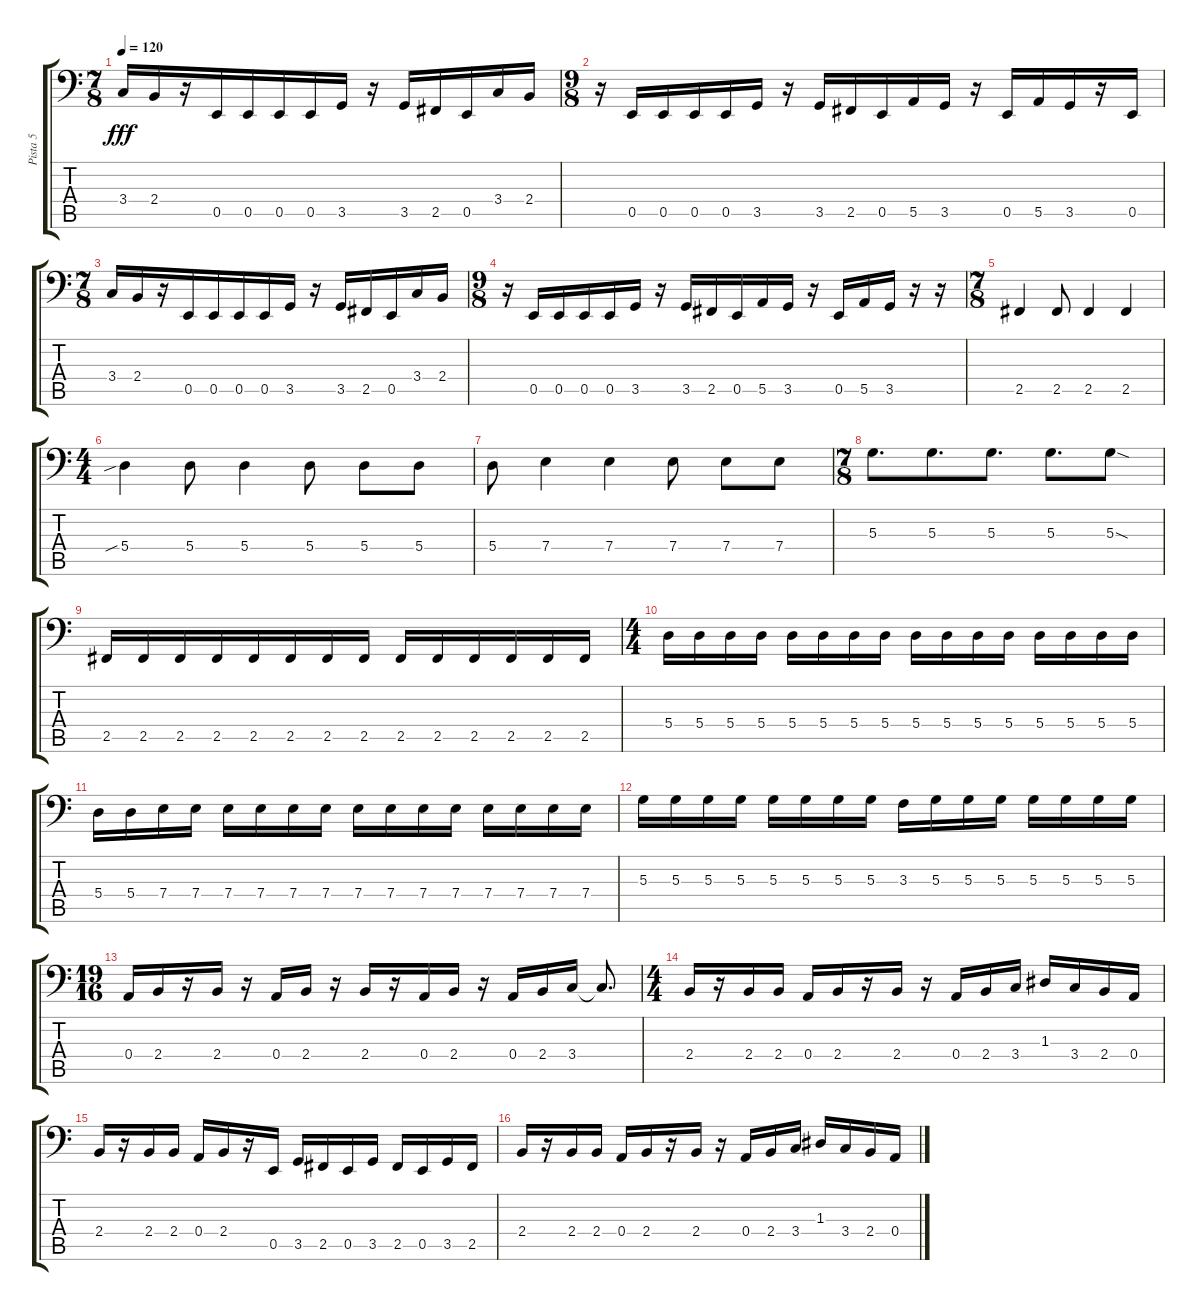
\track ("Pista 5" "Pista 5") {instrument electricbassfinger}
\staff {score tabs}
\tuning (C3 G2 D2 A1 E1 B0) {hide}
\ts (7 8)
\tempo 120
\clef f4
\ks c
3.4.16{dy fff} 2.4.16 r.16 0.5.16 0.5.16 0.5.16 0.5.16 3.5.16 r.16 3.5.16 2.5.16 0.5.16 3.4.16 2.4.16 |
\ts (9 8)
r.16 0.5.16 0.5.16 0.5.16 0.5.16 3.5.16 r.16 3.5.16 2.5.16 0.5.16 5.5.16 3.5.16 r.16 0.5.16 5.5.16 3.5.16 r.16 0.5.16 |
\ts (7 8)
3.4.16 2.4.16 r.16 0.5.16 0.5.16 0.5.16 0.5.16 3.5.16 r.16 3.5.16 2.5.16 0.5.16 3.4.16 2.4.16 |
\ts (9 8)
r.16 0.5.16 0.5.16 0.5.16 0.5.16 3.5.16 r.16 3.5.16 2.5.16 0.5.16 5.5.16 3.5.16 r.16 0.5.16 5.5.16 3.5.16 r.16 r.16 |
\ts (7 8)
2.5.4 2.5.8 2.5.4 2.5.4 |
\ts (4 4)
5.4{sib}.4 5.4.8 5.4.4 5.4.8 5.4.8 5.4.8 |
5.4.8 7.4.4 7.4.4 7.4.8 7.4.8 7.4.8 |
\ts (7 8)
5.3.8{d} 5.3.8{d} 5.3.8{d} 5.3.8{d} 5.3{sod}.8 |
2.5.16 2.5.16 2.5.16 2.5.16 2.5.16 2.5.16 2.5.16 2.5.16 2.5.16 2.5.16 2.5.16 2.5.16 2.5.16 2.5.16 |
\ts (4 4)
5.4.16 5.4.16 5.4.16 5.4.16 5.4.16 5.4.16 5.4.16 5.4.16 5.4.16 5.4.16 5.4.16 5.4.16 5.4.16 5.4.16 5.4.16 5.4.16 |
5.4.16 5.4.16 7.4.16 7.4.16 7.4.16 7.4.16 7.4.16 7.4.16 7.4.16 7.4.16 7.4.16 7.4.16 7.4.16 7.4.16 7.4.16 7.4.16 |
5.3.16 5.3.16 5.3.16 5.3.16 5.3.16 5.3.16 5.3.16 5.3.16 3.3.16 5.3.16 5.3.16 5.3.16 5.3.16 5.3.16 5.3.16 5.3.16 |
\ts (19 16)
0.4.16 2.4.16 r.16 2.4.16 r.16 0.4.16 2.4.16 r.16 2.4.16 r.16 0.4.16 2.4.16 r.16 0.4.16 2.4.16 3.4.16 3.4{t}.8{d} |
\ts (4 4)
2.4.16 r.16 2.4.16 2.4.16 0.4.16 2.4.16 r.16 2.4.16 r.16 0.4.16 2.4.16 3.4.16 1.3.16 3.4.16 2.4.16 0.4.16 |
2.4.16 r.16 2.4.16 2.4.16 0.4.16 2.4.16 r.16 0.5.16 3.5.16 2.5.16 0.5.16 3.5.16 2.5.16 0.5.16 3.5.16 2.5.16 |
2.4.16 r.16 2.4.16 2.4.16 0.4.16 2.4.16 r.16 2.4.16 r.16 0.4.16 2.4.16 3.4.16 1.3.16 3.4.16 2.4.16 0.4.16
